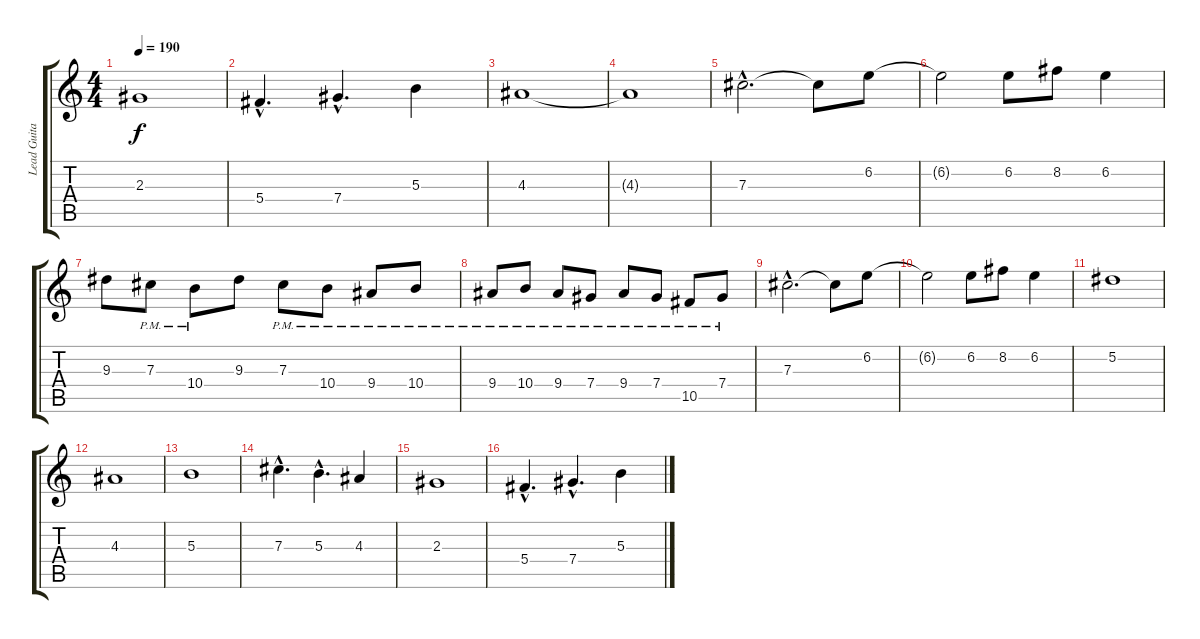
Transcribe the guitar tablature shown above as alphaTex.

\track ("Lead Guitar" "Lead Guita") {instrument distortionguitar}
\staff {score tabs}
\tuning (Eb4 Bb3 Gb3 Db3 Ab2 Eb2) {hide}
\ts (4 4)
\tempo 190
\clef g2
\ks c
2.3.1{dy f} |
5.4{hac}.4{d} 7.4{hac}.4{d} 5.3.4 |
4.3.1 |
4.3{t}.1 |
7.3{hac}.2{d} 7.3{t}.8 6.2.8 |
6.2{t}.2 6.2.8 8.2.8 6.2.4 |
9.3.8 7.3{pm}.8 10.4{pm}.8 9.3.8 7.3{pm}.8 10.4{pm}.8 9.4{pm}.8 10.4{pm}.8 |
9.4{pm}.8 10.4{pm}.8 9.4{pm}.8 7.4{pm}.8 9.4{pm}.8 7.4{pm}.8 10.5{pm}.8 7.4{pm}.8 |
7.3{hac}.2{d} 7.3{t}.8 6.2.8 |
6.2{t}.2 6.2.8 8.2.8 6.2.4 |
5.2.1 |
4.3.1 |
5.3.1 |
7.3{hac}.4{d} 5.3{hac}.4{d} 4.3.4 |
2.3.1 |
5.4{hac}.4{d} 7.4{hac}.4{d} 5.3.4
